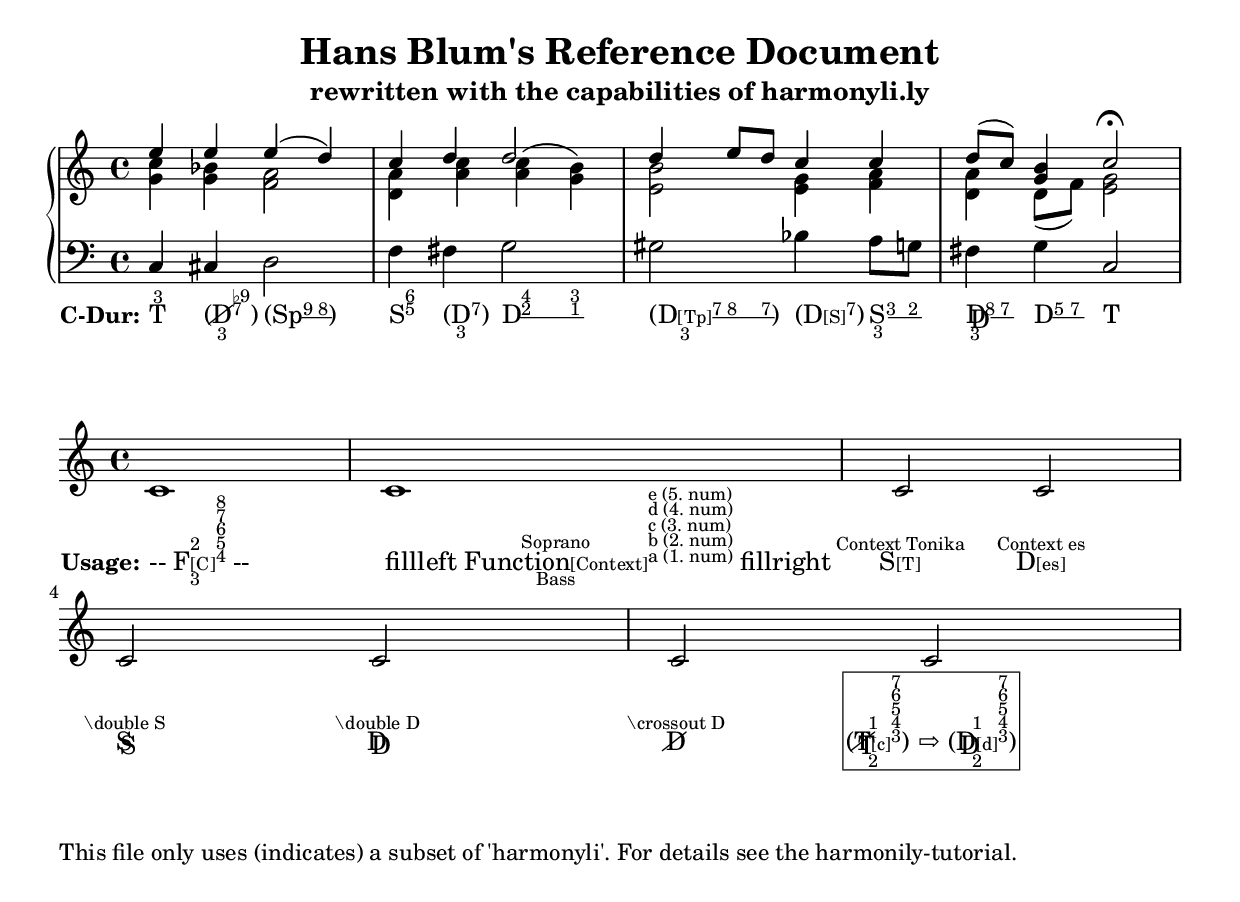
% sn967.ly :- a re-implementation of Hans Blum's reference document
% Copyright (c) 2019 Hans Blum, Karsten Reincke, 
%
% This file uses the score by which Hans Blum has explained / implemented
% his version of inserting Functional Harmony Analysis Symbols (FHAS) 
% see http://lsr.di.unimi.it/LSR/Item?id=967
% 
% It replaces his symbols by the equivalents of harmonyli.ly to verify that 
% harmonyli.ly has at least the same expressiveness like as Hans Blum's 
% preparatory work

% As reference to him, this file is named by a condensed version of the title
% "snippet no 977 of the LilyPond % Snippet Repository" = sn967.ly

% This file is distributed under the terms of the MIT license:
% --------------------------------------
% Copyright 2019 Karsten Reincke (Frankfurt), Hans Blum, 

% Permission is hereby granted, free of charge, to any person obtaining a copy 
% of this software and associated documentation files (the "Software"), to deal 
% in the Software without restriction, including without limitation the rights 
% to use, copy, modify, merge, publish, distribute, sublicense, and/or sell 
% copies of the Software, and to permit persons to whom the Software is 
% furnished to do so, subject to the following conditions:

% The above copyright notice and this permission notice shall be included in all 
% copies or substantial portions of the Software.

% THE SOFTWARE IS PROVIDED "AS IS", WITHOUT WARRANTY OF ANY KIND, EXPRESS OR 
% IMPLIED, INCLUDING BUT NOT LIMITED TO THE WARRANTIES OF MERCHANTABILITY, 
% FITNESS FOR A PARTICULAR PURPOSE AND NONINFRINGEMENT. IN NO EVENT SHALL THE 
% AUTHORS OR COPYRIGHT HOLDERS BE LIABLE FOR ANY CLAIM, DAMAGES OR OTHER 
% LIABILITY, WHETHER IN AN ACTION OF CONTRACT, TORT OR OTHERWISE, ARISING 
% FROM, OUT OF OR IN CONNECTION WITH THE SOFTWARE OR THE USE OR OTHER DEALINGS 
% IN THE SOFTWARE.

\version "2.18.2"

% harmonyli.ly :- a library for inserting Functional Harmony Analysis Symbols 
% into musical scores encoded in and created by LilyPOnd
%
% Copyright (c) 2019 Karsten Reincke, Frankfurt, Hans Blum
%
% This file is distributed either under the terms of the MIT license or under 
% the terms of the GPLv3 license. Feel free to choose the distribution method 
% you prefer by deleting the unsuitable licensing statement (Don't delete both): 
%
% (a) If you want to use it under the terms of the MIT license erase the 
%     following GPLv3 licensing statement:
% (b) If you want to use harmonyli.ly under the terms of the GPLv2 license
%      erase the following MIT license text
%
% GPLv3-Licensing Statement
% -------------------------

% This program is free software: you can redistribute it and/or modify
% it under the terms of the GNU General Public License as published by
% the Free Software Foundation, either version 3 of the License, or
% (at your option) any later version.

% This program is distributed in the hope that it will be useful,
% but WITHOUT ANY WARRANTY; without even the implied warranty of
% MERCHANTABILITY or FITNESS FOR A PARTICULAR PURPOSE.  See the
% GNU General Public License for more details.

% You should have received a copy of the GNU General Public License
% along with this program.  If not, see <https://www.gnu.org/licenses/>.

% MIT-License and Licensing Statement
% --------------------------------------
% Copyright 2019 Karsten Reincke, Frankfurt

% Permission is hereby granted, free of charge, to any person 
% obtaining a copy of this software and associated documentation 
% files (the "Software"), to deal in the Software without 
% restriction, including without limitation the rights to use, 
% copy, modify, merge, publish, distribute, sublicense, and/or sell 
% copies of the Software, and to permit persons to whom the 
% Software is furnished to do so, subject to the following conditions:

% The above copyright notice and this permission notice shall be 
% included in all copies or substantial portions of the Software.

% THE SOFTWARE IS PROVIDED "AS IS", WITHOUT WARRANTY OF ANY KIND, 
% EXPRESS OR IMPLIED, INCLUDING BUT NOT LIMITED TO THE WARRANTIES 
% OF MERCHANTABILITY, FITNESS FOR A PARTICULAR PURPOSE AND 
% NONINFRINGEMENT. IN NO EVENT SHALL THE AUTHORS OR COPYRIGHT 
% HOLDERS BE LIABLE FOR ANY CLAIM, DAMAGES OR OTHER LIABILITY, 
% WHETHER IN AN ACTION OF CONTRACT, TORT OR OTHERWISE, ARISING 
% FROM, OUT OF OR IN CONNECTION WITH THE SOFTWARE OR THE USE 
% OR OTHER DEALINGS IN THE SOFTWARE.
%
% Some Compliance Hints: 
% ----------------------
% (A) MIT Usage
% -------------
% (1) For using harmonyli.ly compliantly it is sufficient if the
% MIT license text is part of this file.
% (2) For modifying harmonyli.ly compliantly or for using part of
% it, it is sufficient if the MIT license text is included in 
% all copies or substantial portions
% (3) Under the terms of the MIT license you may use harmonyli.ly
% as part of your overarching work and you may distribute this
% overarching complex as whole under any license you want. But
% you may not erase the MIT license text in this file or in
% all derived files - just as the MIT license requires:
%
% The above copyright notice and this permission notice shall be 
% included in all copies or substantial portions of the Software.
%
% (B) GPLv3 Usage
% ---------------
% If you prefer to distribute harmonyli.ly under the terms of the
% GPLv3, then you have to fulfill all requirements of the GPLv3,
% especially those of §4 and §5 (strong copyleft effect and so on)
% and those of §6 (Conveying Non-Source Forms)
%
%%%%%%%%%%%%%%%%%%%%%%%%%%%%%%%%%%%%%%%%%%%%%%%%%%%%%%%%%%%%%%%%%%%%

% Reference to groundwork
% -----------------------
% harmonyli.ly heavily uses ideas and code of Klaus Blum's groundwork which has 
% been published in the 'Lilypond Snippet Repository':
% -> http://lsr.di.unimi.it/LSR/Item?id=967
%
% In a mail from Nov. the 4th 2019 Klaus Blum explicitly approved that he 
% a) distributes his code under the terms of the (American) public domain 
% b) agrees to use his file as groundwork for harmonyli.ly
% c) to distribute the result under the terms of of a dual-license: the user 
%    shall be enabled to choose whether he wants to use it under the terms
%   of the GPLv3 or the MIT
%
% Just as Klaus Blum's groundwork, also harmonyli.ly uses some explanations of 
% Neil Puttock by which he described the use text span engraver.
% -> http://www.mail-archive.com/lilypond-user%40gnu.org/msg60732.html
%%%%%%%%%%%%%%%%%%%%%%%%%%%%%%%%%%%%%%%%%%%%%%%%%%%%%%%%%%%%%%%%%%%%

\version "2.18.2"

%%%%%%%%%%%%%%%%%%%%%%%%%%%%%%%%%%%%%%%%%%%%%%%%%%%%%%%%%%%%%%%%%%%%%%
% Definition using the EBNF to formally describe the structure of a
% Functional Harmony Analysis Symbol ( = part of the functional harmony theory)
% 
% FHAS ::= {x},(cRS|RS),{DV} { BN }, { SN }, {AN, {AN, {AN, {AN, {AN}}}}}, {CT} {FS}
%
% cRS ::= RS,DV /* not separated by a blank */
%
%  RS ::= 'T' | 't' | 'S' | 's' | 'SS' | 'D' | 'd' | 'DD' 
%
%  DV ::= 'p' | 'P' | 'g' | 'G' | 
%
%   x ::= 'x' /* cross thought the RS */ 
%
%  BN ::= '1', ... ,'7'
%  SN ::= AN
%  AN ::= '1', ... ,'12'
%  CT ::= 'c', 'cis', ... 'h' | cRS
%
% Note: this is a syntactical definition. There is a semantical restriction
% which cannot easily be expressed by a context free grammar. The condition
% is 'AN1 < AN2 < AN3 < AN4 < AN5'. Therefore we only use the symbol AN
%
% Note: This definition also allows to express some a bit esoteric analyze 
% results like (Double Dominant or Double Sub dominant or Tonika,... relative
% counter relative) without no root tone / note. It depends on the context
% (and the viewpoint of the analyzer), which of them are semantically adequate.  
%%%%%%%%%%%%%%%%%%%%%%%%%%%%%%%%%%%%%%%%%%%%%%%%%%%%%%%%%%%%%%%%%%%%%%%%%%%

%%%%%%%%%%%%%%%%%%%%%%%%%%%%%%%%%%%%%%%%%%%%%%%%%%%%%%%%%%%%%%%%%%%%%%%%%%%
% Some implementation details:
% We refer to the parts of a RFS by the following identifiers:
%
%                                                        5 added note number = e | e5
%                                                        4 added note number = d | d4
%                                                        3 added note number = c | c3
%                           Sopran-Note-Number = S | SN  2 added note number = b | b2
%  fillstring = fsr | FSr   Riemann-Symbol = RS          1 added note number = a | a1  fillstring = fsr | FSr
%                           Bass-Note-Number = B | BN
% 
%
% This harmonyli.ly offers 3 interfaces:
%
% A) The basic method of harmonyli.ly is 'rfs' (riemann functional symbol). It 
% expects all elements of an RFS at a specific position and none of them may be 
% forgotten. If any of elements shall not be used, then the respective argument 
% must contain a "".
%
% Advantage: The analyzer gets the complete freedom to create his own version.
% Disadvantage: He must respect all details for not getting surprising results
% 
% B) The core method of harmonyli.ly is the method 'RFS'. It takes the naked 
% Riemann Symbol (like T, Tp, S, D, ...) and a list of pairs using the values of 
% BNoteKey, SNoteKey, ... as keys and as value any string / markup the user 
% wants to insert into the Riemann Function Symbol
%
% On this level, there exist 4 variants:
%   a) the method RFS - as described above
%   b) the method dRFS :- doubling the root RS symbol
%   c) the method xRFS :- crossing out the root RS symbol
%   d) the method xdRFS :- crossing out the doubled root RS symbol 
%
% Advantage: The analyzer may ignore the key value pairs he do not need.
% Disadvantage: He must know / respect the syntax of an association list
%
% C) Finally harmonyli.ly offers some often used instantiations of RFS
% as prepared functions
%
% Advantage: It is simple to insert such fixed RFS.
% Disadvantage: Not all RFS are delivered as fixed RFS
%%%%%%%%%%%%%%%%%%%%%%%%%%%%%%%%%%%%%%%%%%%%%%%%%%%%%%%%%%%%%%%%%%%%%%%%%%%%




%%%%%%%%%%%%%%%%%%%%%%%%%%%%%%%%%%%%%%%%%%%%%%%%%%%%%%%%%%%%%%%%%%%%%%%%%%
%
% About some special features
%
% (1) intermediary dominant and intermediary sections
% -----------------------------------------------
% Sometimes, the musicologist wants to express that in an intermediary section
% all chords function with respect to an intermediary harmonical focus instead
% being described with respect to the basic tone. 
% 
% The most simple example for such an intermediary section is the 'intermediary 
% dominant' (in German: 'Zwischendominante): It is not the dominant of the (
% keynote) tonic, but the dominant of the following chord.

% Moreover, sometimes the chord to which an intermediary section is refered
% does not close the section but is replaced by a functional equivalent. A
% famous example is the 'deceptive cadence' as closure of such an intermediary
% section.

% Hence, sometimes the musicologist does not only want to express that he reads
% a succession of chords as an intermediary section, he also want to explicitly
% name the assumed harmonical focus.

% For that purpose harmonyli.ly offers rows of intermediary chords:
%
% IntermediarySection ::- 'initIntermediaryArea' RFS+ closingRFS
%                 RFS ::- /* see above */
%          closingRFS ::- RFS with special parameter 'Context'
%
%
% (2) ZoomAnalyses
% ----------------
%
% In theoretical harmonical analyses often each analysis symbol refers to one 
% chord. In practical harmoncal analyses the analysis symbols refer to rows of 
% tones which are treated as passing notes.

% But sometimes, the musicologist does not want to ignore some shorter notes.
% Instead of this, he wants to increase the granularity of his symbols by
% integrating such 'detail notes' into his symbol. He wants to zoom into the
% the score.
%
% The most known example is the suspended chord as for example
%   6>5
%   4>3
%  D 
%
% For enabling musicologists to express such details, harmonyli.ly offers
% ZoomAreas. ZoomAreas use one pure Riemann Symbol for all chords, and the
% differences of the cords are described by numbers referring to the base tone
% of the chord
%
% ZoomArea ::- 
%     'initZoomArea' 
%     'setZoomRoot' 
%     'openZoomArea'
%     'setZoomSuccessor'+
%     'closeZoomArea'
%%%%%%%%%%%%%%%%%%%%%%%%%%%%%%%%%%%%%%%%%%%%%%%%%%%%%%%%%%%%%%%%%%%%%%%%%%%%%


% harmonyli.ly config area

% ImInfix

#(define imInfix "")


% ---------------------------------------------------------------------
% Harmonyli Interface No 1: The basic method for inserting all manually
% ---------------------------------------------------------------------

 
#(define-markup-command (has layout props RS SN BN aN bN cN dN eN CT fstl fstr)
  (markup? markup? markup? markup? markup? markup? markup? markup? markup? markup? markup?)
  (let* ((lCT (string-append "[" CT "]")))
    (if (equal? CT "")(set! lCT ""))
    (interpret-markup layout props
     #{
       \markup{
         \concat {
           $fstl
           \override #'(baseline-skip . 1.4)
           \center-column {
             \override #`(direction . ,UP)
             \override #'(baseline-skip . 2.0)
             \dir-column {
               \halign #CENTER
                \concat { $RS \tiny {  $lCT  } }
               \tiny
               \halign #CENTER
               $SN
             }
             \tiny
             $BN
           }
           \tiny
           \override #`(direction . ,UP)
           \override #'(baseline-skip . 0.8)
           \dir-column {
             " "
             {
               \override #`(direction . ,UP)
               \override #'(baseline-skip . 1.3)
               \dir-column { $aN  $bN $cN $dN $eN }
             }
           }
           $fstr
         }
       }
     #}
 )))
 

#(define-markup-command 
  (rfhas layout props 
    RSl SNl BNl aNl bNl cNl dNl eNl CTl fstll fstrl
    RSr SNr BNr aNr bNr cNr dNr eNr CTr fstlr fstrr
    )
  ( markup? markup? markup? markup? markup? markup? markup? markup? markup?
    markup? markup? markup? markup? markup? markup? markup? markup? markup?
    markup? markup? markup? markup?
  )

    (interpret-markup layout props
     #{
        \markup{
          \box
          \concat {
            \has #RSl #SNl #BNl #aNl #bNl #cNl #dNl #eNl #CTl $fstll $fstrl
            " ⇨ "
            \has #RSr #SNr #BNr #aNr #bNr #cNr #dNr #eNr #CTr $fstlr $fstrr
          }      
        }
     #}
 ))
 
% ------------------------------------------------------------------------------
% Harmonyli Interface No 2.A: The core method for inserting only relevant values
% ------------------------------------------------------------------------------

#(define BNoteKey "B")
#(define SNoteKey "S")
#(define aNoteKey "a")
#(define bNoteKey "b")
#(define cNoteKey "c")
#(define dNoteKey "d")
#(define eNoteKey "e")
% LÖSCHEN DEPRECATED
% #(define fsKey "f")
% LÖSCHEN DEPRECATED
#(define fsKeyL "fl")
#(define fsKeyR "fr")

#(define RsSpec "T")
#(define RsCont "C")

#(define NBNoteKey "nB")
#(define NSNoteKey "nS")
#(define NaNoteKey "na")
#(define NbNoteKey "nb")
#(define NcNoteKey "nc")
#(define NdNoteKey "nd")
#(define NeNoteKey "ne")
#(define NRsSpec "nT")
#(define NRsCont "nC")
#(define NfsKeyL "nfl")
#(define NfsKeyR "nfr")

#(define BNoteDValue "")
#(define SNoteDValue "")
#(define aNoteDValue "")
#(define bNoteDValue "")
#(define cNoteDValue "")
#(define dNoteDValue "")
#(define eNoteDValue "")
#(define fsDValue "") 
#(define RsSpecDValue "")
#(define RsContDValue "")

% The RS can be crossed out and or doubled To express the combinations
% we invent a parameter RS taking the values [ n (normal) | x | d | xd ]
% x

% evaluating the arguments:
% gets the associatedList and the key of the wanted RFS element
% if any pair in the list contains the key, it returns the value
% defined in the pair, otherwise it returns the default value
#(define (assign keyValue assocList defaultValue)
  (string? list?)
  (let* ((localPair (assoc keyValue assocList)))
    (if localPair (cdr localPair) defaultValue)
  )
)



#(define-markup-command (setHas layout props RS AL)
  (markup? list?)
  (let*
    ( 
      (lRS (assign RsSpec AL RsSpecDValue ))
      (lBN (assign BNoteKey AL BNoteDValue))
      (lSN (assign SNoteKey AL SNoteDValue))
      (laN (assign aNoteKey AL aNoteDValue))
      (lbN (assign bNoteKey AL bNoteDValue))
      (lcN (assign cNoteKey AL cNoteDValue))
      (ldN (assign dNoteKey AL dNoteDValue))
      (leN (assign eNoteKey AL eNoteDValue))
      (lCT (assign RsCont AL RsContDValue))
      (lFSl (assign fsKeyL AL fsDValue))
      (lFSr (assign fsKeyR AL fsDValue))
    )
  
    (interpret-markup layout props
      (cond
        ( (equal? lRS "d")
          #{
             \markup \has \double #RS #lSN #lBN  #laN #lbN #lcN #ldN #leN #lCT #lFSl #lFSr 
          #}
        )
        ( (equal? lRS "x")
          #{
             \markup \has \crossout #RS #lSN #lBN  #laN #lbN #lcN #ldN #leN #lCT #lFSl #lFSr
          #}
        )
        ( (equal? lRS "xd")
          #{
             \markup \has \crossout \double #RS #lSN #lBN  #laN #lbN #lcN #ldN #leN #lCT #lFSl #lFSr
          #}
        )
        ( (equal? lRS "dx")
          #{
             \markup \has \crossout \double #RS #lSN #lBN  #laN #lbN #lcN #ldN #leN #lCT #lFSl #lFSr
          #}
        )
        ( else
          #{
             \markup \has #RS #lSN #lBN  #laN #lbN #lcN #ldN #leN #lCT #lFSl #lFSr
          #}
        )
      )
    )
   )
 )


#(define-markup-command (setRfHas layout props RSl RSr AL)
  (markup? markup? list?)
  (let*
    ( (lBNl (assign BNoteKey AL BNoteDValue))
      (lSNl (assign SNoteKey AL SNoteDValue))
      (laNl (assign aNoteKey AL aNoteDValue))
      (lbNl (assign bNoteKey AL bNoteDValue))
      (lcNl (assign cNoteKey AL cNoteDValue))
      (ldNl (assign dNoteKey AL dNoteDValue))
      (leNl (assign eNoteKey AL eNoteDValue))
      (lRSl (assign RsSpec AL RsSpecDValue ))
      (lCTl (assign RsCont AL RsContDValue)) 
      (lFSll (assign fsKeyL AL fsDValue))
      (lFSrl (assign fsKeyR AL fsDValue))
           
      (lBNr (assign NBNoteKey AL BNoteDValue))
      (lSNr (assign NSNoteKey AL SNoteDValue))
      (laNr (assign NaNoteKey AL aNoteDValue))
      (lbNr (assign NbNoteKey AL bNoteDValue))
      (lcNr (assign NcNoteKey AL cNoteDValue))
      (ldNr (assign NdNoteKey AL dNoteDValue))
      (leNr (assign NeNoteKey AL eNoteDValue))
      (lRSr (assign NRsSpec AL RsSpecDValue ))
      (lCTr (assign NRsCont AL RsContDValue))      
      (lFSlr (assign NfsKeyL AL fsDValue))
      (lFSrr (assign NfsKeyR AL fsDValue))
    )
  
    (interpret-markup layout props
      (cond
        ;; ---------- combinations with left double
        ( (and (equal? lRSl "d") (equal? lRSr "d"))
          #{
             \markup \rfhas 
                \double #RSl #lSNl #lBNl  #laNl #lbNl #lcNl #ldNl #leNl #lCTl #lFSll #lFSrl
                \double #RSr #lSNr #lBNr  #laNr #lbNr #lcNr #ldNr #leNr #lCTr #lFSlr #lFSrr
          #}
        )
        ( (and (equal? lRSl "d") (equal? lRSr "x"))
          #{
             \markup \rfhas   
                \double #RSl #lSNl #lBNl  #laNl #lbNl #lcNl #ldNl #leNl #lCTl #lFSll #lFSrl
                \crossout #RSr #lSNr #lBNr  #laNr #lbNr #lcNr #ldNr #leNr #lCTr #lFSlr #lFSrr             
          #}
        )
         ( (and (equal? lRSl "d") (equal? lRSr "dx"))
          #{
             \markup \rfhas   
                \double #RSl #lSNl #lBNl  #laNl #lbNl #lcNl #ldNl #leNl #lCTl #lFSll #lFSrl
                \crossout \double #RSr #lSNr #lBNr  #laNr #lbNr #lcNr #ldNr #leNr #lCTr #lFSlr #lFSrr             
          #}
        )
         ( (and (equal? lRSl "d") (equal? lRSr "xd"))
          #{
             \markup \rfhas  
                \double #RSl #lSNl #lBNl  #laNl #lbNl #lcNl #ldNl #leNl #lCTl #lFSll #lFSrl
                \crossout \double #RSr #lSNr #lBNr  #laNr #lbNr #lcNr #ldNr #leNr #lCTr #lFSlr #lFSrr             
          #}
        )
        ( (and (equal? lRSl "d") (equal? lRSr ""))
          #{
             \markup \rfhas  
                \double #RSl #lSNl #lBNl  #laNl #lbNl #lcNl #ldNl #leNl #lCTl #lFSll #lFSrl
                #RSr #lSNr #lBNr  #laNr #lbNr #lcNr #ldNr #leNr #lCTr #lFSlr #lFSrr             
          #}
        )
        ;; ---------- combinations with left crossout
        ( (and (equal? lRSl "x") (equal? lRSr "d"))
          #{
             \markup \rfhas  
                \crossout #RSl #lSNl #lBNl  #laNl #lbNl #lcNl #ldNl #leNl #lCTl #lFSll #lFSrl
                \double #RSr #lSNr #lBNr  #laNr #lbNr #lcNr #ldNr #leNr #lCTr #lFSlr #lFSrr             
          #}
        )
        ( (and (equal? lRSl "x") (equal? lRSr "x"))
          #{
             \markup \rfhas  
                \crossout #RSl #lSNl #lBNl  #laNl #lbNl #lcNl #ldNl #leNl #lCTl #lFSll #lFSrl
                \crossout #RSr #lSNr #lBNr  #laNr #lbNr #lcNr #ldNr #leNr #lCTr #lFSlr #lFSrr             
          #}
        )
         ( (and (equal? lRSl "x") (equal? lRSr "dx"))
          #{
             \markup \rfhas  
                \crossout #RSl #lSNl #lBNl  #laNl #lbNl #lcNl #ldNl #leNl #lCTl #lFSll #lFSrl
                \crossout \double #RSr #lSNr #lBNr  #laNr #lbNr #lcNr #ldNr #leNr #lCTr #lFSlr #lFSrr             
          #}
        )
         ( (and (equal? lRSl "x") (equal? lRSr "xd"))
          #{
             \markup \rfhas  
                \crossout #RSl #lSNl #lBNl  #laNl #lbNl #lcNl #ldNl #leNl #lCTl #lFSll #lFSrl
                \crossout \double #RSr #lSNr #lBNr  #laNr #lbNr #lcNr #ldNr #leNr #lCTr #lFSlr #lFSrr             
          #}
        )
        ( (and (equal? lRSl "x") (equal? lRSr ""))
          #{
             \markup \rfhas  
                \crossout #RSl #lSNl #lBNl  #laNl #lbNl #lcNl #ldNl #leNl #lCTl #lFSll #lFSrl
                #RSr #lSNr #lBNr  #laNr #lbNr #lcNr #ldNr #leNr #lCTr #lFSlr #lFSrr             
          #}
        )
        ;; ---------- combinations with left crossout double (dx)
        ( (and (equal? lRSl "dx") (equal? lRSr "d"))
          #{
             \markup \rfhas  
                \crossout \double #RSl #lSNl #lBNl  #laNl #lbNl #lcNl #ldNl #leNl #lCTl #lFSll #lFSrl
                \double #RSr #lSNr #lBNr  #laNr #lbNr #lcNr #ldNr #leNr #lCTr #lFSlr #lFSrr             
          #}
        )
        ( (and (equal? lRSl "dx") (equal? lRSr "x"))
          #{
             \markup \rfhas  
                \crossout \double #RSl #lSNl #lBNl  #laNl #lbNl #lcNl #ldNl #leNl #lCTl #lFSll #lFSrl
                \crossout #RSr #lSNr #lBNr  #laNr #lbNr #lcNr #ldNr #leNr #lCTr #lFSlr #lFSrr             
          #}
        )
         ( (and (equal? lRSl "dx") (equal? lRSr "dx"))
          #{
             \markup \rfhas  
                \crossout \double #RSl #lSNl #lBNl  #laNl #lbNl #lcNl #ldNl #leNl #lCTl #lFSll #lFSrl
                \crossout \double #RSr #lSNr #lBNr  #laNr #lbNr #lcNr #ldNr #leNr #lCTr #lFSlr #lFSrr             
          #}
        )
         ( (and (equal? lRSl "dx") (equal? lRSr "xd"))
          #{
             \markup \rfhas  
                \crossout \double #RSl #lSNl #lBNl  #laNl #lbNl #lcNl #ldNl #leNl #lCTl #lFSll #lFSrl
                \crossout \double #RSr #lSNr #lBNr  #laNr #lbNr #lcNr #ldNr #leNr #lCTr #lFSlr #lFSrr             
          #}
        )
        ( (and (equal? lRSl "dx") (equal? lRSr ""))
          #{
             \markup \rfhas  
                \crossout \double #RSl #lSNl #lBNl  #laNl #lbNl #lcNl #ldNl #leNl #lCTl #lFSll #lFSrl
                #RSr #lSNr #lBNr  #laNr #lbNr #lcNr #ldNr #leNr #lCTr #lFSlr #lFSrr             
          #}
        )
        ;; ---------- combinations with left crossout double (xd)
        ( (and (equal? lRSl "xd") (equal? lRSr "d"))
          #{
             \markup \rfhas  
                \crossout \double #RSl #lSNl #lBNl  #laNl #lbNl #lcNl #ldNl #leNl #lCTl #lFSll #lFSrl
                \double #RSr #lSNr #lBNr  #laNr #lbNr #lcNr #ldNr #leNr #lCTr #lFSlr #lFSrr             
          #}
        )
        ( (and (equal? lRSl "xd") (equal? lRSr "x"))
          #{
             \markup \rfhas  
                \crossout \double #RSl #lSNl #lBNl  #laNl #lbNl #lcNl #ldNl #leNl #lCTl #lFSll #lFSrl
                \crossout #RSr #lSNr #lBNr  #laNr #lbNr #lcNr #ldNr #leNr #lCTr #lFSlr #lFSrr             
          #}
        )
         ( (and (equal? lRSl "xd") (equal? lRSr "dx"))
          #{
             \markup \rfhas  
                \crossout \double #RSl #lSNl #lBNl  #laNl #lbNl #lcNl #ldNl #leNl #lCTl #lFSll #lFSrl
                \crossout \double #RSr #lSNr #lBNr  #laNr #lbNr #lcNr #ldNr #leNr #lCTr #lFSlr #lFSrr             
          #}
        )
         ( (and (equal? lRSl "xd") (equal? lRSr "xd"))
          #{
             \markup \rfhas  
                \crossout \double #RSl #lSNl #lBNl  #laNl #lbNl #lcNl #ldNl #leNl #lCTl #lFSll #lFSrl
                \crossout \double #RSr #lSNr #lBNr  #laNr #lbNr #lcNr #ldNr #leNr #lCTr #lFSlr #lFSrr             
          #}
        )
        ( (and (equal? lRSl "xd") (equal? lRSr ""))
          #{
             \markup \rfhas  
                \crossout \double #RSl #lSNl #lBNl  #laNl #lbNl #lcNl #ldNl #leNl #lCTl #lFSll #lFSrl
                #RSr #lSNr #lBNr  #laNr #lbNr #lcNr #ldNr #leNr #lCTr #lFSlr #lFSrr             
          #}
        )
        ;; ---------- combinations with left pure
        ( (and (equal? lRSl "") (equal? lRSr "d"))
          #{
             \markup \rfhas  
                #RSl #lSNl #lBNl  #laNl #lbNl #lcNl #ldNl #leNl #lCTl #lFSll #lFSrl
                \double #RSr #lSNr #lBNr  #laNr #lbNr #lcNr #ldNr #leNr #lCTr #lFSlr #lFSrr             
          #}
        )
        ( (and (equal? lRSl "") (equal? lRSr "x"))
          #{
             \markup \rfhas  
                #RSl #lSNl #lBNl  #laNl #lbNl #lcNl #ldNl #leNl #lCTl #lFSll #lFSrl
                \crossout #RSr #lSNr #lBNr  #laNr #lbNr #lcNr #ldNr #leNr #lCTr #lFSlr #lFSrr             
          #}
        )
         ( (and (equal? lRSl "") (equal? lRSr "dx"))
          #{
             \markup \rfhas  
                #RSl #lSNl #lBNl  #laNl #lbNl #lcNl #ldNl #leNl #lCTl #lFSll #lFSrl
                \crossout \double #RSr #lSNr #lBNr  #laNr #lbNr #lcNr #ldNr #leNr #lCTr #lFSlr #lFSrr             
          #}
        )
         ( (and (equal? lRSl "") (equal? lRSr "xd"))
          #{
             \markup \rfhas  
                #RSl #lSNl #lBNl  #laNl #lbNl #lcNl #ldNl #leNl #lCTl #lFSll #lFSrl
                \crossout \double #RSr #lSNr #lBNr  #laNr #lbNr #lcNr #ldNr #leNr #lCTr #lFSlr #lFSrr             
          #}
        )

        ( else
          #{
             \markup \rfhas 
                #RSl #lSNl #lBNl  #laNl #lbNl #lcNl #ldNl #leNl #lCTl #lFSll #lFSrl
                #RSr #lSNr #lBNr  #laNr #lbNr #lcNr #ldNr #leNr #lCTr #lFSlr #lFSrr             
         #}
        )
      )
    )
   )
 )

% ------------------------------------------------------------------------------
% Harmonyli Interface No 2.B: Functions to use intermediary areas
% ------------------------------------------------------------------------------

% returns the Riemann Function Symbol as markup
#(define-markup-command (setImHas layout props RS AL)
  (markup? list?)
  (let*
    ( (lBN (assign BNoteKey AL BNoteDValue))
      (lSN (assign SNoteKey AL SNoteDValue))
      (laN (assign aNoteKey AL aNoteDValue))
      (lbN (assign bNoteKey AL bNoteDValue))
      (lcN (assign cNoteKey AL cNoteDValue))
      (ldN (assign dNoteKey AL dNoteDValue))
      (leN (assign eNoteKey AL eNoteDValue))
      (lRS (assign RsSpec AL RsSpecDValue ))
      (lCT (assign RsCont AL RsContDValue))
      (lFSl (assign fsKeyL AL fsDValue))
      (lFSr (assign fsKeyR AL fsDValue))
    )
    (set! lFSl (string-append lFSl "(" imInfix  ))
    (set! lFSr (string-append imInfix  ")" lFSr ))
    (interpret-markup layout props
      (cond
        ( (equal? lRS "d")
          #{
             \markup \has \double #RS #lSN #lBN  #laN #lbN #lcN #ldN #leN #lCT #lFSl #lFSr
          #}
        )
        ( (equal? lRS "x")
          #{
             \markup \has \crossout #RS #lSN #lBN  #laN #lbN #lcN #ldN #leN #lCT #lFSl #lFSr
          #}
        )
        ( (equal? lRS "xd")
          #{
             \markup \has \crossout \double #RS #lSN #lBN  #laN #lbN #lcN #ldN #leN #lCT #lFSl #lFSr
          #}
        )
        ( (equal? lRS "dx")
          #{
             \markup \has \crossout \double #RS #lSN #lBN  #laN #lbN #lcN #ldN #leN #lCT #lFSl #lFSr
          #}
        )
        ( else
          #{
             \markup \has #RS #lSN #lBN  #laN #lbN #lcN #ldN #leN #lCT #lFSl #lFSr
          #}
        )
      )
    )
   )
 )

% returns the Riemann Function Symbol as markup
#(define-markup-command (openImRow layout props RS AL)
  (markup? list?)
  (let*
    ( (lBN (assign BNoteKey AL BNoteDValue))
      (lSN (assign SNoteKey AL SNoteDValue))
      (laN (assign aNoteKey AL aNoteDValue))
      (lbN (assign bNoteKey AL bNoteDValue))
      (lcN (assign cNoteKey AL cNoteDValue))
      (ldN (assign dNoteKey AL dNoteDValue))
      (leN (assign eNoteKey AL eNoteDValue))
      (lRS (assign RsSpec AL RsSpecDValue ))
      (lCT (assign RsCont AL RsContDValue))
      (lFSl (assign fsKeyL AL fsDValue))
      (lFSr (assign fsKeyR AL fsDValue))
    )
    (set! lFSl (string-append lFSl "(" imInfix ))
    (interpret-markup layout props
      (cond
        ( (equal? lRS "d")
          #{
             \markup \has \double #RS #lSN #lBN  #laN #lbN #lcN #ldN #leN #lCT #lFSl #lFSr
          #}
        )
        ( (equal? lRS "x")
          #{
             \markup \has \crossout #RS #lSN #lBN  #laN #lbN #lcN #ldN #leN #lCT #lFSl #lFSr
          #}
        )
        ( (equal? lRS "xd")
          #{
             \markup \has \crossout \double #RS #lSN #lBN  #laN #lbN #lcN #ldN #leN #lCT #lFSl #lFSr
          #}
        )
        ( (equal? lRS "dx")
          #{
             \markup \has \crossout \double #RS #lSN #lBN  #laN #lbN #lcN #ldN #leN #lCT #lFSl #lFSr
          #}
        )
        ( else
          #{
             \markup \has #RS #lSN #lBN  #laN #lbN #lcN #ldN #leN #lCT #lFSl #lFSr
          #}
        )
      )
    )
   )
 )

% returns the Riemann Function Symbol as markup
#(define-markup-command (closeImRow layout props RS AL)
  (markup? list?)
  (let*
    ( (lBN (assign BNoteKey AL BNoteDValue))
      (lSN (assign SNoteKey AL SNoteDValue))
      (laN (assign aNoteKey AL aNoteDValue))
      (lbN (assign bNoteKey AL bNoteDValue))
      (lcN (assign cNoteKey AL cNoteDValue))
      (ldN (assign dNoteKey AL dNoteDValue))
      (leN (assign eNoteKey AL eNoteDValue))
      (lRS (assign RsSpec AL RsSpecDValue ))
      (lCT (assign RsCont AL RsContDValue))
      (lFSl (assign fsKeyL AL fsDValue))
      (lFSr (assign fsKeyR AL fsDValue))
    )
    (set! lFSr (string-append imInfix ")" lFSr ))
    (interpret-markup layout props
      (cond
        ( (equal? lRS "d")
          #{
             \markup \has \double #RS #lSN #lBN  #laN #lbN #lcN #ldN #leN #lCT #lFSl #lFSr
          #}
        )
        ( (equal? lRS "x")
          #{
             \markup \has \crossout #RS #lSN #lBN  #laN #lbN #lcN #ldN #leN #lCT #lFSl #lFSr
          #}
        )
        ( (equal? lRS "xd")
          #{
             \markup \has \crossout \double #RS #lSN #lBN  #laN #lbN #lcN #ldN #leN #lCT #lFSl #lFSr
          #}
        )
        ( (equal? lRS "dx")
          #{
             \markup \has \crossout \double #RS #lSN #lBN  #laN #lbN #lcN #ldN #leN #lCT #lFSl #lFSr
          #}
        )
        ( else
          #{
             \markup \has #RS #lSN #lBN  #laN #lbN #lcN #ldN #leN #lCT #lFSl #lFSr
          #}
        )
      )
    )
   )
 )

% ------------------------------------------------------------------------------
% Harmonyli Interface No 2.C: Functions to use zoom in analyses
% ------------------------------------------------------------------------------

initTextSpan =
#(define-music-function (parser location fText) (string?)
   #{
     \once \override TextSpanner #'direction = #DOWN
     \once \override TextSpanner #'style = #'line
     \once \override TextSpanner #'outside-staff-priority = ##f
     \once \override TextSpanner #'padding = #-0.6 % sets the distance of the line from the lyrics
     \once \override TextSpanner #'bound-details =
     #`((left . ((Y . 0)
                 (padding . 0)
                 (attach-dir . ,LEFT)))
        (left-broken . ((end-on-note . #t)))
        (right . ((Y . 0)
                  (padding . 0)
                  (attach-dir . ,RIGHT))))
     \once \override TextSpanner.bound-details.left.text = $fText
   #})


#(define-markup-command (openZoomRow layout props RS AL)
  (markup? list?)
  (let*
    ( (lBN (assign BNoteKey AL BNoteDValue))
      (lSN (assign SNoteKey AL SNoteDValue))
      (laN (assign aNoteKey AL aNoteDValue))
      (lbN (assign bNoteKey AL bNoteDValue))
      (lcN (assign cNoteKey AL cNoteDValue))
      (ldN (assign dNoteKey AL dNoteDValue))
      (leN (assign eNoteKey AL eNoteDValue))
      (lRS (assign RsSpec AL RsSpecDValue ))
      (lCT (assign RsCont AL RsContDValue))
      (lFSl (assign fsKeyL AL fsDValue))
      (lFSr (assign fsKeyR AL fsDValue))
    )
 
    (interpret-markup layout props
      (cond
        ( (equal? lRS "d")
          #{
             \markup \has \double #RS #lSN #lBN  #laN #lbN #lcN #ldN #leN #lCT #lFSl #lFSr
          #}
        )
        ( (equal? lRS "x")
          #{
             \markup \has \crossout #RS #lSN #lBN  #laN #lbN #lcN #ldN #leN #lCT #lFSl #lFSr
          #}
        )
        ( (equal? lRS "xd")
          #{
             \markup \has \crossout \double #RS #lSN #lBN  #laN #lbN #lcN #ldN #leN #lCT #lFSl #lFSr
          #}
        )
        ( (equal? lRS "dx")
          #{
             \markup \has \crossout \double #RS #lSN #lBN  #laN #lbN #lcN #ldN #leN #lCT #lFSl #lFSr
          #}
        )
        ( else
          #{
             \markup \has #RS #lSN #lBN  #laN #lbN #lcN #ldN #leN #lCT #lFSl #lFSr
          #}
        )
      )
    )
   )
 )

#(define-markup-command (openImZoomRow layout props RS AL)
  (markup? list?)
  (let*
    ( 
      (lRS (assign RsSpec AL RsSpecDValue ))    
      (lBN (assign BNoteKey AL BNoteDValue))
      (lSN (assign SNoteKey AL SNoteDValue))
      (laN (assign aNoteKey AL aNoteDValue))
      (lbN (assign bNoteKey AL bNoteDValue))
      (lcN (assign cNoteKey AL cNoteDValue))
      (ldN (assign dNoteKey AL dNoteDValue))
      (leN (assign eNoteKey AL eNoteDValue))
      (lCT (assign RsCont AL RsContDValue))
      (lFSl (assign fsKeyL AL fsDValue))
      (lFSr (assign fsKeyR AL fsDValue))
    )
    (set! lFSl (string-append lFSl "(" imInfix ))
    (interpret-markup layout props
      (cond
        ( (equal? lRS "d")
          #{
             \markup \has \double #RS #lSN #lBN  #laN #lbN #lcN #ldN #leN #lCT #lFSl #lFSr
          #}
        )
        ( (equal? lRS "x")
          #{
             \markup \has \crossout #RS #lSN #lBN  #laN #lbN #lcN #ldN #leN #lCT #lFSl #lFSr
          #}
        )
        ( (equal? lRS "xd")
          #{
             \markup \has \crossout \double #RS #lSN #lBN  #laN #lbN #lcN #ldN #leN #lCT #lFSl #lFSr
          #}
        )
        ( (equal? lRS "dx")
          #{
             \markup \has \crossout \double #RS #lSN #lBN  #laN #lbN #lcN #ldN #leN #lCT #lFSl #lFSr
          #}
        )
        ( else
          #{
             \markup \has #RS #lSN #lBN  #laN #lbN #lcN #ldN #leN #lCT #lFSl #lFSr
          #}
        )
      )
    )
   )
 )


#(define-markup-command (expZoomRow layout props AL)
  (list?)
  (let*
    ( (laN (assign aNoteKey AL aNoteDValue))
      (lbN (assign bNoteKey AL bNoteDValue))
      (lcN (assign cNoteKey AL cNoteDValue))
      (ldN (assign dNoteKey AL dNoteDValue))
      (leN (assign eNoteKey AL eNoteDValue))
    )
  
    (interpret-markup layout props
     #{
         \markup \has "" "" "" #laN #lbN #lcN #ldN #leN "" "" ""
     #}
    )
   )
 )


#(define-markup-command (closeIMZoomRow layout props AL)
  (list?)
  (let*
    ( (laN (assign aNoteKey AL aNoteDValue))
      (lbN (assign bNoteKey AL bNoteDValue))
      (lcN (assign cNoteKey AL cNoteDValue))
      (ldN (assign dNoteKey AL dNoteDValue))
      (leN (assign eNoteKey AL eNoteDValue))
      (lFSr (assign fsKeyR AL fsDValue))
    )
    (set! lFSr (string-append imInfix ")" lFSr) )
    (interpret-markup layout props
      #{ \markup \has "" "" ""  #laN #lbN #lcN #ldN #leN "" "" #lFSr #}
    )
   )
 )
% -----------------------------------------------------------------------------
% Harmonyli Interface No 3: Some often used RFS (= instantiation of level 2)
% ------------------------------------------------------------------------------

#(define-markup-command (FHAS layout props rs)
  (markup?)
  (interpret-markup layout props
    #{ \markup \setHas #rs #'() #}
   )
 )


#(define-markup-command (FHASth layout props rs)
  (markup?)
  (interpret-markup layout props
    #{ \markup \setHas #rs #'(("B"."3") ) #}
   )
 ) 
 

#(define-markup-command (Dsept layout props)
  ()
  (interpret-markup layout props
    #{ \markup \setHas "D" #'(("a"."7") ) #}
   )
 )

#(define-markup-command (Dseptnone layout props)
  ()
  (interpret-markup layout props
    #{ \markup \setHas "D" #'(("a"."7")("b"."9")) #}
   )
 )
% ---------------------------------------------------------------
%               Extender lines
% The text parameter "fText" will be placed at the left end of the extender.
% It will only consist of some spaces to move the left end a little forward.
% ---------------------------------------------------------------

fExtend =
#(define-music-function (parser location fText) (string?)
   #{
     \once \override TextSpanner #'direction = #DOWN
     \once \override TextSpanner #'style = #'line
     \once \override TextSpanner #'outside-staff-priority = ##f
     \once \override TextSpanner #'padding = #-0.6 % sets the distance of the line from the lyrics
     \once \override TextSpanner #'bound-details =
     #`((left . ((Y . 0)
                 (padding . 0)
                 (attach-dir . ,LEFT)))
        (left-broken . ((end-on-note . #t)))
        (right . ((Y . 0)
                  (padding . 0)
                  (attach-dir . ,RIGHT))))
     \once \override TextSpanner.bound-details.left.text = $fText
   #})

% ---------------------------------------------------------------
% ----- cross out the letter for "shortened dominants" (where base is omitted):
% ---------------------------------------------------------------

#(define-markup-command (crossout layout props letter)
   (markup?)
   (interpret-markup layout props
     #{
       \markup{
         \concat {
           \override #'(baseline-skip . 0.4)
           \left-column {
             $letter
             \with-dimensions #'(-0.0 . 0.0) #'(0 . 0)
             \translate-scaled #'(-0.3 . 0.3)
             \with-dimensions #'(-0.0 . 0.0) #'(0 . 0)
             \draw-line #'(2.3 . 1.8)
           }
         }
       }
     #}))

% ---------------------------------------------------------------
% ----- double-printed letters for double dominant or double subdominant:
% ---------------------------------------------------------------

#(define-markup-command (double layout props letter)
   (markup?)
   (interpret-markup layout props
     #{
       \markup{
         \concat {
           \override #'(baseline-skip . 0.4)
           \left-column {
             $letter
             \with-dimensions #'(-0.4 . 0.6) #'(0 . 0)
             $letter
           }
         }
       }
     #}))

% This is an improved function 'double' which unfortunately
% needs LilyPond 2.19.x
%#(define-markup-command (double layout props letter)
%   (markup?)
%   (interpret-markup layout props
%     #{
%       \markup{
%         \overlay {
%           $letter
%           \translate-scaled #'(0.4 . -0.4)
%           $letter
%         }
%       }
%     #}))

% ---------------------------------------------------------------
% opening round bracket before a chord:
% ---------------------------------------------------------------

openbracket = { \set stanza = \markup {\normal-text \magnify #1.1 " ("} }






\paper {
  indent = 0
  ragged-right = ##f
}

\header {
  %tagline = ##f
  title = "Hans Blum's Reference Document"
  subtitle = "rewritten with the capabilities of harmonyli.ly"
}


% ---------------------------------------------------------------
% ----- Voices: soprano, alto, tenor
% ---------------------------------------------------------------

global  = { \key c \major  \time 4/4}

sopranmel = \relative c'' {
  \clef treble
  \stemUp
  \global
  e4 e e( d)
  c4 d d2
  d4 e8 d c4 c
  d8( c) <b g>4 c2\fermata

}

altmel = \relative c'' {
  \clef treble
  \stemDown
  \global
  c4 bes a2
  a4 c c( b)
  b2 g4 a
  a4 \hideNotes g8 s \unHideNotes g2
}

tenormel = \relative c' {
  \clef treble
  \stemDown
  \global
  g'4 g f2
  d4 a' a( g)
  e2 e4 f
  d4 d8( f) e2
}



% ---------------------------------------------------------------
% ----- hidden bass voice (not to be displayed, only
% ----- for aligning the lyrics via "lyricsto"
% ---------------------------------------------------------------

bassmelhidden =
\relative c {
  \clef bass
  \stemDown
  \global
  \override NoteHead.color = #red
  \override NoteColumn #'ignore-collision = ##t
  f,4 cis'4 d d
  f4 fis4 g g
  gis4 gis8 gis bes4 a8 g
  fis8 fis g8 g c,2
}

% ---------------------------------------------------------------
% ----- bass voice to be displayed
% ---------------------------------------------------------------

bassmelshown = \relative c {
  \clef bass
  \stemNeutral
  \global
  %    \hideNotes
  c4 cis4 d2
  f4 fis4 g2
  gis2 bes4 a8 g
  fis4 g4 c,2
}

% ---------------------------------------------------------------
% ----- "lyrics": Symbols for functional harmony
% ---------------------------------------------------------------

lyr = \lyricmode {
  \override LyricText.self-alignment-X = #LEFT
  \override LyricExtender.left-padding = #-0.5
  \override LyricExtender.extra-offset = #'(0 . 0.5)

  % Usage: see the harmonyli.ly tutorial

  \set stanza = #"C-Dur:"
  % encoding on level 1 
  \markup \has "T" "3" ""  "" "" "" "" ""  "" "" ""

  \markup \has \crossout "D" "" "3"  "7" "♭9" "" "" ""  "" "(" ")"
  \initTextSpan "      "
  \markup \has "Sp" "" ""  "9" "" "" "" "" ""  "(" ""
  \startTextSpan  
  \markup \has "" "" ""  "8" "" "" "" "" ""  "" ")"
  \stopTextSpan

  % encoding on level 2  
  \markup \setHas "S" #'(("a"."5") ("b"."6"))

  \markup \setImHas "D" #'(("B"."3")("a" . "7")) 

  \initTextSpan "   "
  \markup \openZoomRow "D" #'(("a"."2")("b" . "4")) 
  \startTextSpan
  \markup \expZoomRow #'(("a"."1")("b" . "3")) 
  \stopTextSpan
  
 
  \initTextSpan "          "
  \markup \openImZoomRow "D" #'(("B"."3")("a" . "7")("C"."Tp")) 
  \startTextSpan
  \markup \expZoomRow #'(("a"."8")) 
  \markup \closeIMZoomRow #'(("a"."7")) 
  \stopTextSpan
  

  \markup \setImHas "D" #'(("a" . "7")("C"."S")) 

  \initTextSpan "   " 
  \markup \openZoomRow "S" #'(("B"."3")("a" . "3"))
  \startTextSpan
  \markup \expZoomRow #'(("a"."2"))   
  \stopTextSpan
  
  \initTextSpan "    "
  \markup \openZoomRow "D" #'(("T" ."d")("B"."3")("a" . "8"))
  \startTextSpan
  \markup \expZoomRow #'(("a"."7"))  
  \stopTextSpan
  
  \initTextSpan "   "
  \markup \openZoomRow "D" #'(("a" . "5")("f" . "")) 
  \startTextSpan  \startTextSpan
  \markup \expZoomRow #'(("a"."7"))   
  \stopTextSpan
  
  % symbol on level 3
  \markup \FHAS "T" 
}


\score {
  \new GrandStaff <<
    \new Staff = upper
    \with { printPartCombineTexts = ##f }
    {
      <<
        \sopranmel \\
        \partcombine \altmel \tenormel
      >>
    }
    \new Staff = lower
    \new Voice = "bassstimmeSichtbar"
    \with { printPartCombineTexts = ##f }
    {
      <<
        \bassmelshown
        % change "NullVoice" to "Voice" to make the hidden bass voice visible:
        \new NullVoice = "bassstimme" {\shiftOff  \bassmelhidden}
        \new Lyrics \lyricsto "bassstimme" \lyr
      >>
    }
  >>
  \layout {
    \context {
      \Lyrics
      \consists "Text_spanner_engraver"
    }
  }
} 
 
\markup \vspace #2

\score {
  \relative c' { c1 c c2 c c c c c }
  \addlyrics {
    \override LyricText.self-alignment-X = #LEFT
    \set stanza = #"Usage:"
    \markup \has "F" "2" "3"  "4" "5" "6" "7" "8"  "C" "-- " " --"
    \markup \has "Function" "Soprano" "Bass"  
      "a (1. num)" "b (2. num)" "c (3. num)" 
        "d (4. num)" "e (5. num)" "Context"  "fillleft " " fillright"
    \override LyricText.self-alignment-X = #CENTER
    \markup \has "S" "Context Tonika" ""  "" "" "" "" ""   "T" "" ""
    \markup \has "D" "Context es" ""  "" "" "" "" ""  "es" "" ""
    \markup \has \double "S" "  \double S  " ""  "" "" "" "" ""  "" "" ""
    \markup \has \double "D" "  \double D  " ""  "" "" "" "" ""  "" "" ""
    \markup \has \crossout "D" "  \crossout D  " ""  "" "" "" "" ""  "" "" ""

    \markup \setRfHas "T" "D" 
    #'( ("T"."dx")("S"."1")("B"."2")("a"."3")("b"."4")("c"."5")("d"."6")("e"."7")("C" . "c")("fr".")")("fl"."(")
        ("nT"."d")("nS"."1")("nB"."2")("na"."3")("nb"."4")("nc"."5")("nd"."6")("ne"."7")("nC" . "d")("nfr".")")("nfl"."(")
       
    )

    %\markup 
    %\flas "T" "1" "2"  "3" "4" "5" "6" "7"  "8" "[" "]" "D" "1" "2"  "3" "4" "5" "6" "7"  "8" "(" ")"
    %\setImHas "S" #'(("T"."xd")("S"."1")
    %("B"."2")("a"."3")("b"."4")("c"."5")("d"."6")("e"."7")("C" . "c")("fr"."(")("fl".")"))


  }
} 

\markup \vspace #2
\markup { 
  This file only uses (indicates) a subset of 'harmonyli'. 
  For details see the harmonily-tutorial.
}
